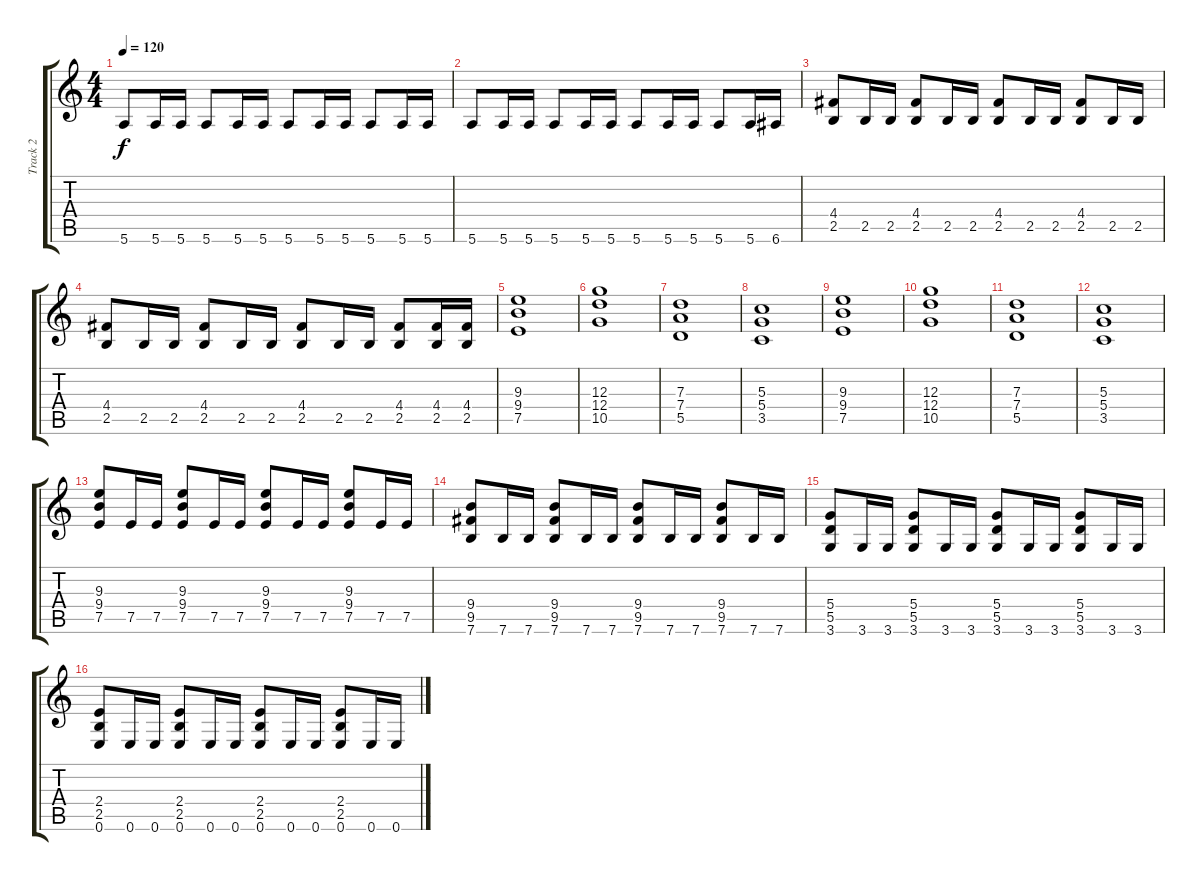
\track ("Track 2" "Track 2") {instrument distortionguitar}
\staff {score tabs}
\tuning (E4 B3 G3 D3 A2 E2) {hide}
\ts (4 4)
\tempo 120
\clef g2
\ks c
5.6.8{dy f} 5.6.16 5.6.16 5.6.8 5.6.16 5.6.16 5.6.8 5.6.16 5.6.16 5.6.8 5.6.16 5.6.16 |
5.6.8 5.6.16 5.6.16 5.6.8 5.6.16 5.6.16 5.6.8 5.6.16 5.6.16 5.6.8 5.6.16 6.6.16 |
(4.4 2.5).8 2.5.16 2.5.16 (4.4 2.5).8 2.5.16 2.5.16 (4.4 2.5).8 2.5.16 2.5.16 (4.4 2.5).8 2.5.16 2.5.16 |
(4.4 2.5).8 2.5.16 2.5.16 (4.4 2.5).8 2.5.16 2.5.16 (4.4 2.5).8 2.5.16 2.5.16 (4.4 2.5).8 (4.4 2.5).16 (4.4 2.5).16 |
(9.3 9.4 7.5).1 |
(12.3 12.4 10.5).1 |
(7.3 7.4 5.5).1 |
(5.3 5.4 3.5).1 |
(9.3 9.4 7.5).1 |
(12.3 12.4 10.5).1 |
(7.3 7.4 5.5).1 |
(5.3 5.4 3.5).1 |
(9.3 9.4 7.5).8 7.5.16 7.5.16 (9.3 9.4 7.5).8 7.5.16 7.5.16 (9.3 9.4 7.5).8 7.5.16 7.5.16 (9.3 9.4 7.5).8 7.5.16 7.5.16 |
(9.4 9.5 7.6).8 7.6.16 7.6.16 (9.4 9.5 7.6).8 7.6.16 7.6.16 (9.4 9.5 7.6).8 7.6.16 7.6.16 (9.4 9.5 7.6).8 7.6.16 7.6.16 |
(5.4 5.5 3.6).8 3.6.16 3.6.16 (5.4 5.5 3.6).8 3.6.16 3.6.16 (5.4 5.5 3.6).8 3.6.16 3.6.16 (5.4 5.5 3.6).8 3.6.16 3.6.16 |
(2.4 2.5 0.6).8 0.6.16 0.6.16 (2.4 2.5 0.6).8 0.6.16 0.6.16 (2.4 2.5 0.6).8 0.6.16 0.6.16 (2.4 2.5 0.6).8 0.6.16 0.6.16
